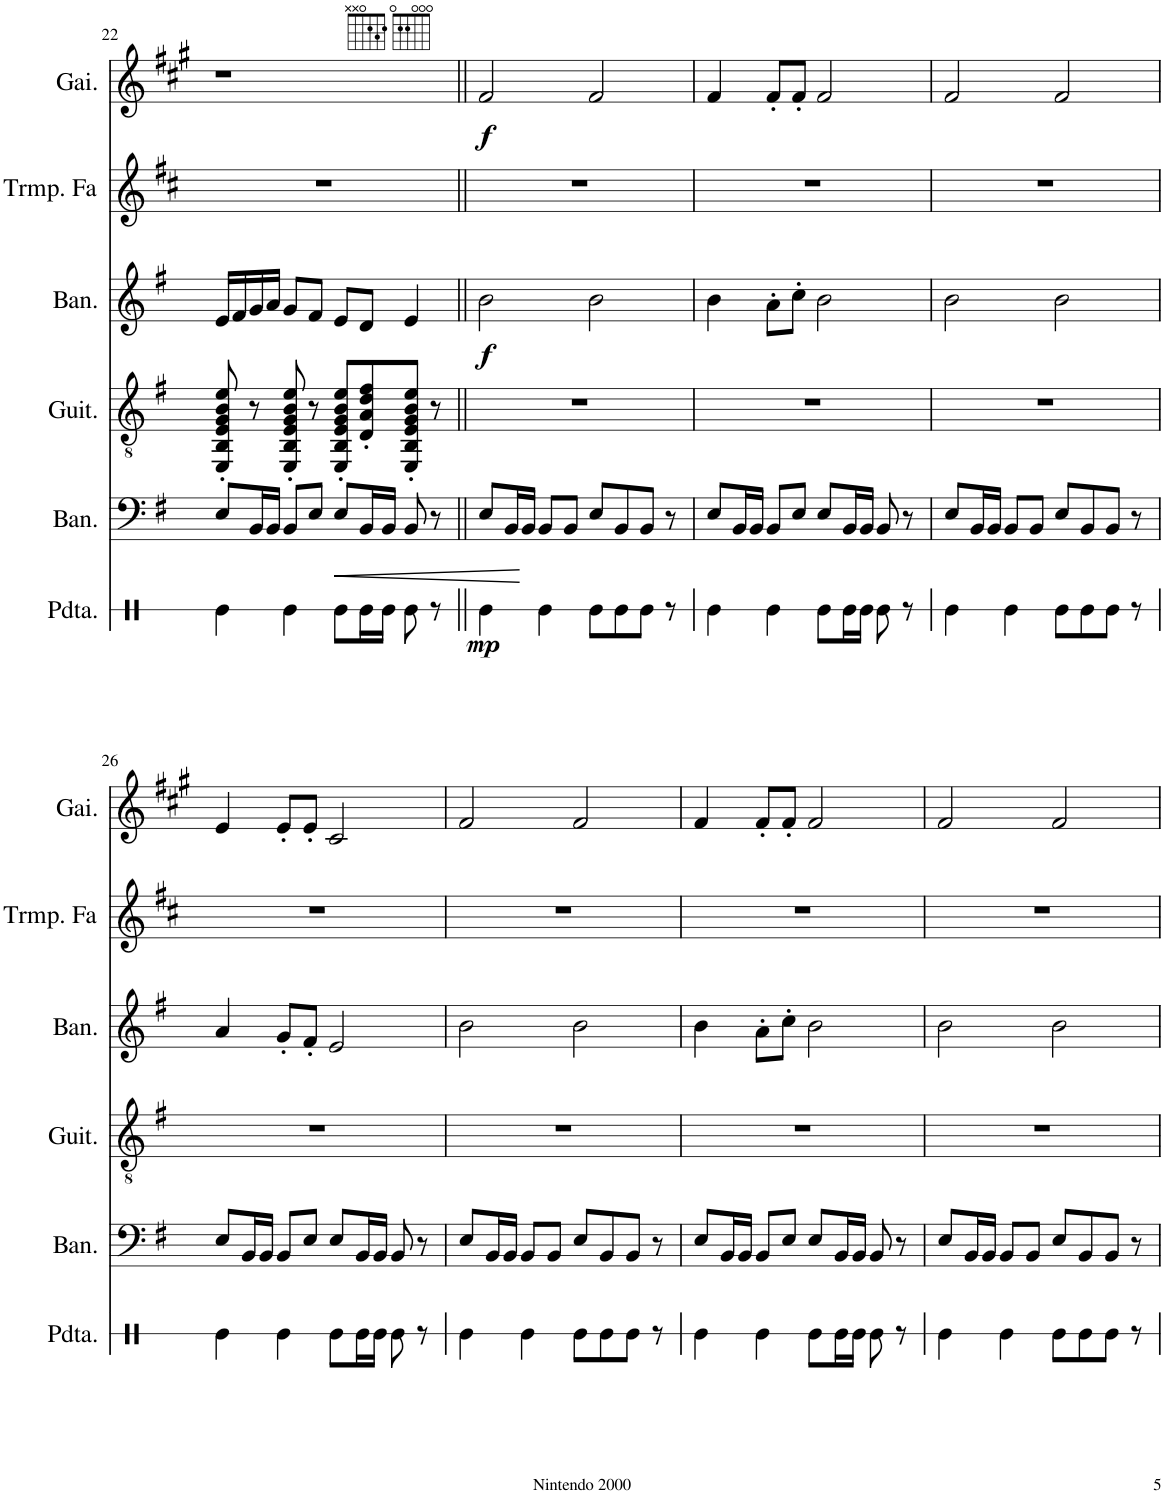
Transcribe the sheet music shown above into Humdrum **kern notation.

**kern	**dynam	**kern	**dynam	**kern	**kern	**dynam	**kern	**kern	**dynam
*part6	*part6	*part5	*part5	*part4	*part3	*part3	*part2	*part1	*part1
*staff6	*staff6	*staff5	*staff5	*staff4	*staff3	*staff3	*staff2	*staff1	*staff1
*I"Pandereta	*	*I"Bandoneón	*	*I"Guitarra acústica	*I"Bandoneón	*	*I"Trompa en Fa	*I"Gaita	*
*I'Pdta.	*	*I'Ban.	*	*I'Guit.	*I'Ban.	*	*I'Trmp. Fa	*I'Gai.	*
!!LO:PB:g=z
*clefX	*	*clefF4	*	*clefGv2	*clefG2	*	*clefG2	*clefG2	*
*	*	*	*	*	*	*	*Trd4c7	*Trd1c2	*
*k[]	*	*k[f#]	*	*k[f#]	*k[f#]	*	*k[f#c#]	*k[f#c#g#]	*
*M4/4	*	*M4/4	*	*M4/4	*M4/4	*	*M4/4	*M4/4	*
=22	=22	=22	=22	=22	=22	=22	=22	=22	=22
4Re\	.	8E/L	.	8EE/' 8BB/' 8E/' 8G/' 8B/' 8e/'	16e/LL	.	1r	1r	.
.	.	.	.	.	16f#/	.	.	.	.
.	.	16BB/L	.	8r	16g/	.	.	.	.
.	.	16BB/JJ	.	.	16a/JJ	.	.	.	.
4Re\	.	8BB/L	.	8EE/' 8BB/' 8E/' 8G/' 8B/' 8e/'	8g/L	.	.	.	.
.	.	8E/J	.	8r	8f#/J	.	.	.	.
!	!	!	!LO:HP:b	!	!	!	!	!	!
8Re\L	.	8E/L	<	8EE/' 8BB/' 8E/' 8G/' 8B/' 8e/'L	8e/L	.	.	.	.
16Re\L	.	16BB/L	.	8D/' 8A/' 8d/' 8f#/'	8d/J	.	.	.	.
16Re\JJ	.	16BB/JJ	.	.	.	.	.	.	.
8Re\	.	8BB/	.	8EE/' 8BB/' 8E/' 8G/' 8B/' 8e/'J	4e/	.	.	.	.
8r	.	8r	.	8r	.	.	.	.	.
.	.	.	[	.	.	.	.	.	.
=23||	=23||	=23||	=23||	=23||	=23||	=23||	=23||	=23||	=23||
!	!LO:DY:b	!	!	!	!	!LO:DY:b	!	!	!LO:DY:b
4Re\	mp	8E/L	.	1r	2b\	f	1r	2f#/	f
.	.	16BB/L	.	.	.	.	.	.	.
.	.	16BB/JJ	.	.	.	.	.	.	.
4Re\	.	8BB/L	.	.	.	.	.	.	.
.	.	8BB/J	.	.	.	.	.	.	.
8Re\L	.	8E/L	.	.	2b\	.	.	2f#/	.
8Re\	.	8BB/	.	.	.	.	.	.	.
8Re\J	.	8BB/J	.	.	.	.	.	.	.
8r	.	8r	.	.	.	.	.	.	.
=24	=24	=24	=24	=24	=24	=24	=24	=24	=24
4Re\	.	8E/L	.	1r	4b\	.	1r	4f#/	.
.	.	16BB/L	.	.	.	.	.	.	.
.	.	16BB/JJ	.	.	.	.	.	.	.
4Re\	.	8BB/L	.	.	8a'\L	.	.	8f#'/L	.
.	.	8E/J	.	.	8cc'\J	.	.	8f#'/J	.
8Re\L	.	8E/L	.	.	2b\	.	.	2f#/	.
16Re\L	.	16BB/L	.	.	.	.	.	.	.
16Re\JJ	.	16BB/JJ	.	.	.	.	.	.	.
8Re\	.	8BB/	.	.	.	.	.	.	.
8r	.	8r	.	.	.	.	.	.	.
=25	=25	=25	=25	=25	=25	=25	=25	=25	=25
4Re\	.	8E/L	.	1r	2b\	.	1r	2f#/	.
.	.	16BB/L	.	.	.	.	.	.	.
.	.	16BB/JJ	.	.	.	.	.	.	.
4Re\	.	8BB/L	.	.	.	.	.	.	.
.	.	8BB/J	.	.	.	.	.	.	.
8Re\L	.	8E/L	.	.	2b\	.	.	2f#/	.
8Re\	.	8BB/	.	.	.	.	.	.	.
8Re\J	.	8BB/J	.	.	.	.	.	.	.
8r	.	8r	.	.	.	.	.	.	.
!!LO:LB:g=z
=26	=26	=26	=26	=26	=26	=26	=26	=26	=26
4Re\	.	8E/L	.	1r	4a/	.	1r	4e/	.
.	.	16BB/L	.	.	.	.	.	.	.
.	.	16BB/JJ	.	.	.	.	.	.	.
4Re\	.	8BB/L	.	.	8g'/L	.	.	8e'/L	.
.	.	8E/J	.	.	8f#'/J	.	.	8e'/J	.
8Re\L	.	8E/L	.	.	2e/	.	.	2c#/	.
16Re\L	.	16BB/L	.	.	.	.	.	.	.
16Re\JJ	.	16BB/JJ	.	.	.	.	.	.	.
8Re\	.	8BB/	.	.	.	.	.	.	.
8r	.	8r	.	.	.	.	.	.	.
=27	=27	=27	=27	=27	=27	=27	=27	=27	=27
4Re\	.	8E/L	.	1r	2b\	.	1r	2f#/	.
.	.	16BB/L	.	.	.	.	.	.	.
.	.	16BB/JJ	.	.	.	.	.	.	.
4Re\	.	8BB/L	.	.	.	.	.	.	.
.	.	8BB/J	.	.	.	.	.	.	.
8Re\L	.	8E/L	.	.	2b\	.	.	2f#/	.
8Re\	.	8BB/	.	.	.	.	.	.	.
8Re\J	.	8BB/J	.	.	.	.	.	.	.
8r	.	8r	.	.	.	.	.	.	.
=28	=28	=28	=28	=28	=28	=28	=28	=28	=28
4Re\	.	8E/L	.	1r	4b\	.	1r	4f#/	.
.	.	16BB/L	.	.	.	.	.	.	.
.	.	16BB/JJ	.	.	.	.	.	.	.
4Re\	.	8BB/L	.	.	8a'\L	.	.	8f#'/L	.
.	.	8E/J	.	.	8cc'\J	.	.	8f#'/J	.
8Re\L	.	8E/L	.	.	2b\	.	.	2f#/	.
16Re\L	.	16BB/L	.	.	.	.	.	.	.
16Re\JJ	.	16BB/JJ	.	.	.	.	.	.	.
8Re\	.	8BB/	.	.	.	.	.	.	.
8r	.	8r	.	.	.	.	.	.	.
=29	=29	=29	=29	=29	=29	=29	=29	=29	=29
4Re\	.	8E/L	.	1r	2b\	.	1r	2f#/	.
.	.	16BB/L	.	.	.	.	.	.	.
.	.	16BB/JJ	.	.	.	.	.	.	.
4Re\	.	8BB/L	.	.	.	.	.	.	.
.	.	8BB/J	.	.	.	.	.	.	.
8Re\L	.	8E/L	.	.	2b\	.	.	2f#/	.
8Re\	.	8BB/	.	.	.	.	.	.	.
8Re\J	.	8BB/J	.	.	.	.	.	.	.
8r	.	8r	.	.	.	.	.	.	.
=	=	=	=	=	=	=	=	=	=
*-	*-	*-	*-	*-	*-	*-	*-	*-	*-
